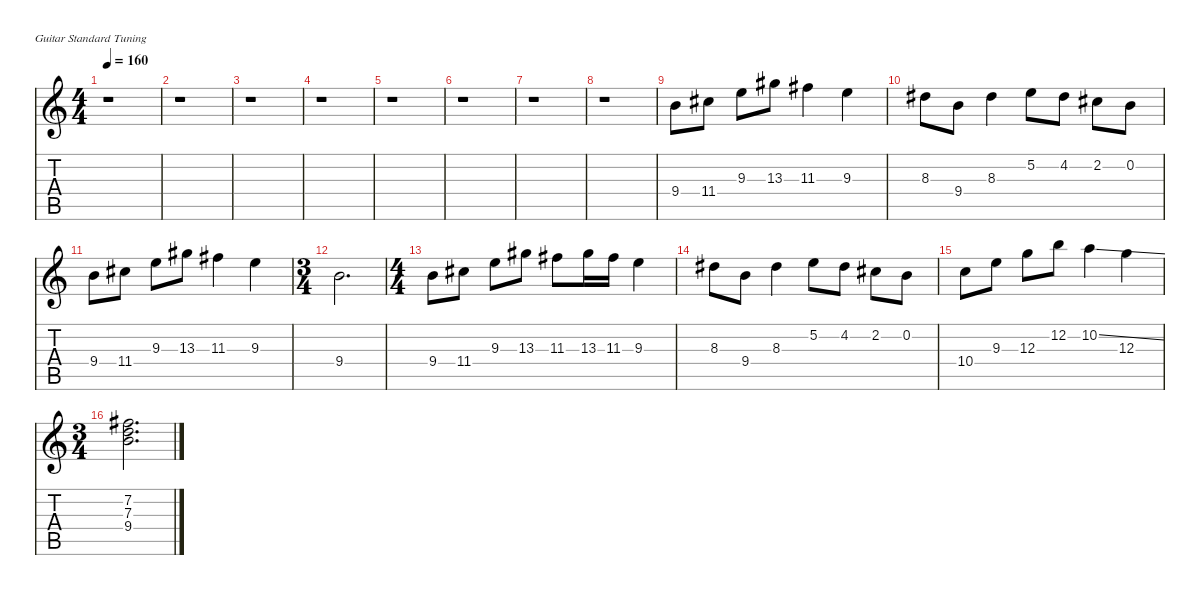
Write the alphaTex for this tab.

\defaultSystemsLayout 4
\hideDynamics
\bracketExtendMode nobrackets
\singleTrackTrackNamePolicy hidden
\multiTrackTrackNamePolicy hidden
\firstSystemTrackNameMode fullname
\firstSystemTrackNameOrientation horizontal
\otherSystemsTrackNameOrientation horizontal
\track ("Clean 2" "el.guit.") {instrument electricguitarclean}
\staff {score tabs}
\tuning (E4 B3 G3 D3 A2 E2)
\ts (4 4)
\tempo 160
\clef g2
\ks c
r.1{dy f beam Down} |
r.1{beam Down} |
r.1{beam Down} |
r.1{beam Down} |
r.1{beam Down} |
r.1{beam Down} |
r.1{beam Down} |
r.1{beam Down} |
9.4.8{beam Down} 11.4{acc #}.8{beam Down} 9.3.8{beam Down} 13.3{acc #}.8{beam Down} 11.3{acc #}.4{beam Down} 9.3.4{beam Down} |
8.3{acc #}.8{beam Down} 9.4.8{beam Down} 8.3{acc #}.4{beam Down} 5.2.8{beam Down} 4.2{acc #}.8{beam Down} 2.2{acc #}.8{beam Down} 0.2.8{beam Down} |
9.4.8{beam Down} 11.4{acc #}.8{beam Down} 9.3.8{beam Down} 13.3{acc #}.8{beam Down} 11.3{acc #}.4{beam Down} 9.3.4{beam Down} |
\ts (3 4)
\beaming (8 3 1 1 1)
9.4.2{d beam Down} |
\ts (4 4)
\beaming (8 2 2 2 2)
9.4.8{beam Down} 11.4{acc #}.8{beam Down} 9.3.8{beam Down} 13.3{acc #}.8{beam Down} 11.3{acc #}.8{beam Down} 13.3{acc #}.16{beam Down} 11.3{acc #}.16{beam Down} 9.3.4{beam Down} |
8.3{acc #}.8{beam Down} 9.4.8{beam Down} 8.3{acc #}.4{beam Down} 5.2.8{beam Down} 4.2{acc #}.8{beam Down} 2.2{acc #}.8{beam Down} 0.2.8{beam Down} |
10.4.8{beam Down} 9.3.8{beam Down} 12.3.8{beam Down} 12.2.8{beam Down} 10.2{ss}.4{beam Down} 12.3.4{beam Down} |
\ts (3 4)
\beaming (8 3 1 1 1)
(7.2{acc #} 7.3 9.4).2{d beam Down}
